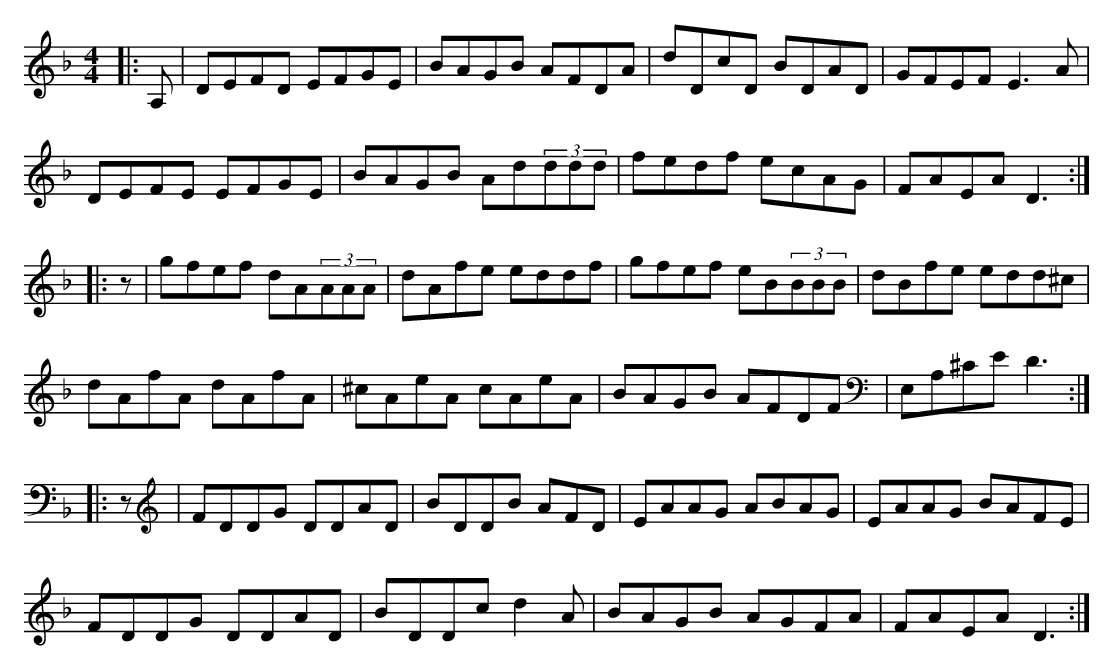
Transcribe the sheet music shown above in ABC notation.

X:1
M:4/4
K:Dmin
|:A,|DEFD EFGE|BAGB AFDA|dDcD BDAD|GFEF E3,A|
DEFE EFGE|BAGB Ad(3ddd|fedf ecAG|FAEA D3:|
|:z|gfef dA(3AAA|dAfe eddf|gfef eB(3BBB|dBfe edd^c|
dAfA dAfA|^cAeA cAeA|BAGB AFDF|E,A,^CE D3:|
|:z|FDDG DDAD|BDDB AFD|EAAG ABAG|EAAG BAFE|
FDDG DDAD|BDDc d2A|BAGB AGFA|FAEA D3:|
